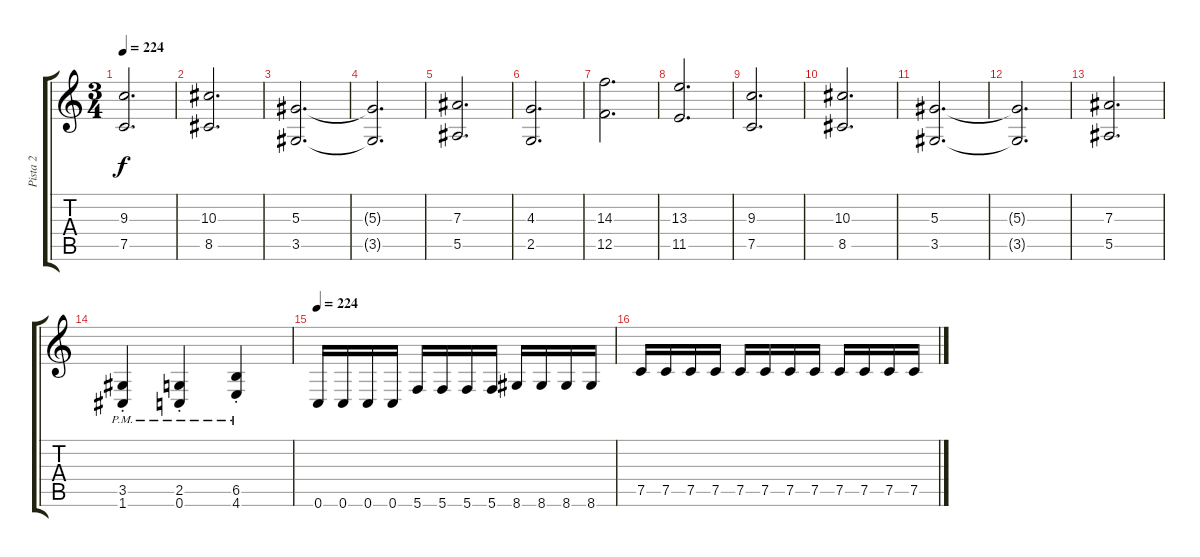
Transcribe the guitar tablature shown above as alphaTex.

\track ("Pista 2" "Pista 2") {instrument distortionguitar}
\staff {score tabs}
\tuning (C4 G3 Eb3 Bb2 F2 C2) {hide}
\ts (3 4)
\tempo 224
\clef g2
\ks c
(9.3 7.5).2{d dy f} |
(10.3 8.5).2{d} |
(5.3 3.5).2{d} |
(5.3{t} 3.5{t}).2{d} |
(7.3 5.5).2{d} |
(4.3 2.5).2{d} |
(14.3 12.5).2{d} |
(13.3 11.5).2{d} |
(9.3 7.5).2{d} |
(10.3 8.5).2{d} |
(5.3 3.5).2{d} |
(5.3{t} 3.5{t}).2{d} |
(7.3 5.5).2{d} |
(3.5{pm st} 1.6{pm}).4 (2.5{pm st} 0.6{pm}).4 (6.5{pm st} 4.6{pm}).4 |
\tempo 224
0.6.16{volume 16 instrument distortionguitar} 0.6.16 0.6.16 0.6.16 5.6.16 5.6.16 5.6.16 5.6.16 8.6.16 8.6.16 8.6.16 8.6.16 |
7.5.16 7.5.16 7.5.16 7.5.16 7.5.16 7.5.16 7.5.16 7.5.16 7.5.16 7.5.16 7.5.16 7.5.16
